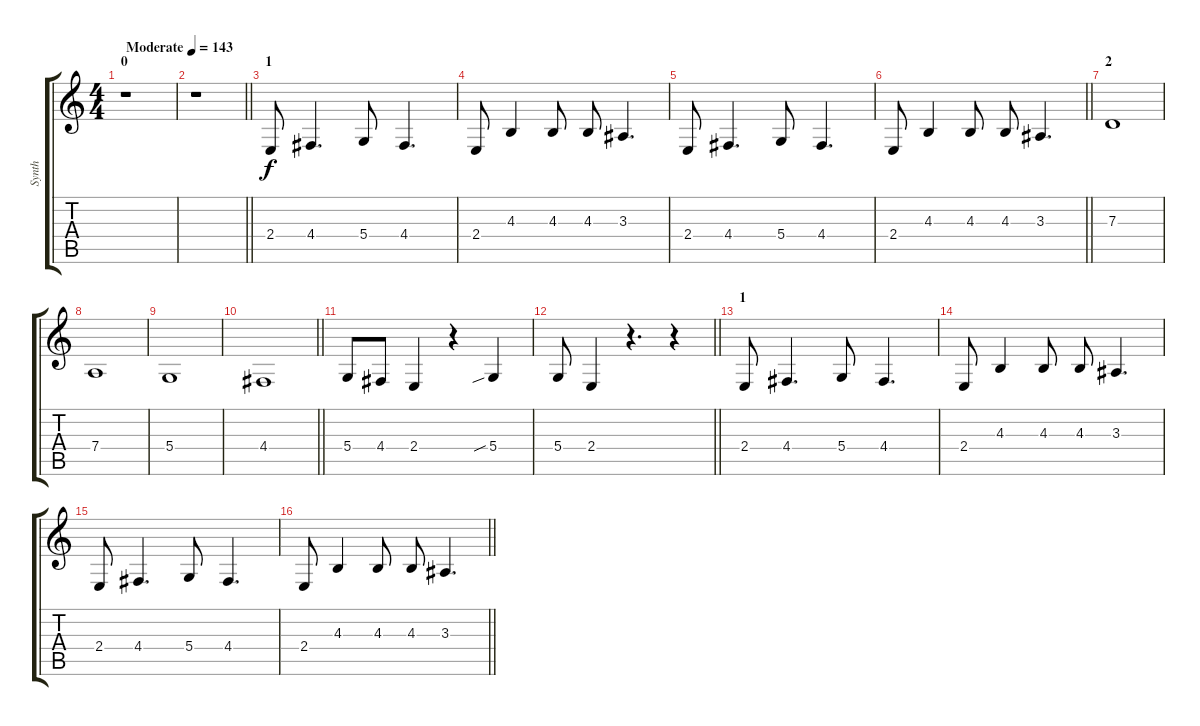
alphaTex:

\track ("Synth" "Synth") {instrument churchorgan}
\staff {score tabs}
\tuning (E4 B3 G3 D3 A2 E2) {hide}
\ts (4 4)
\section ("" "0")
\tempo (143 "Moderate")
\clef g2
\ks c
r.1{dy f instrument churchorgan} |
\barLineRight lightlight
r.1 |
\section ("" "1")
2.4.8 4.4.4{d} 5.4.8 4.4.4{d} |
2.4.8 4.3.4 4.3.8 4.3.8 3.3.4{d} |
2.4.8 4.4.4{d} 5.4.8 4.4.4{d} |
\barLineRight lightlight
2.4.8 4.3.4 4.3.8 4.3.8 3.3.4{d} |
\section ("" "2")
7.3.1 |
7.4.1 |
5.4.1 |
\barLineRight lightlight
4.4.1 |
\section ("" "")
5.4.8 4.4.8 2.4.4 r.4 5.4{sib}.4 |
\barLineRight lightlight
5.4.8 2.4.4 r.4{d} r.4 |
\section ("" "1")
2.4.8 4.4.4{d} 5.4.8 4.4.4{d} |
2.4.8 4.3.4 4.3.8 4.3.8 3.3.4{d} |
2.4.8 4.4.4{d} 5.4.8 4.4.4{d} |
\barLineRight lightlight
2.4.8 4.3.4 4.3.8 4.3.8 3.3.4{d}
